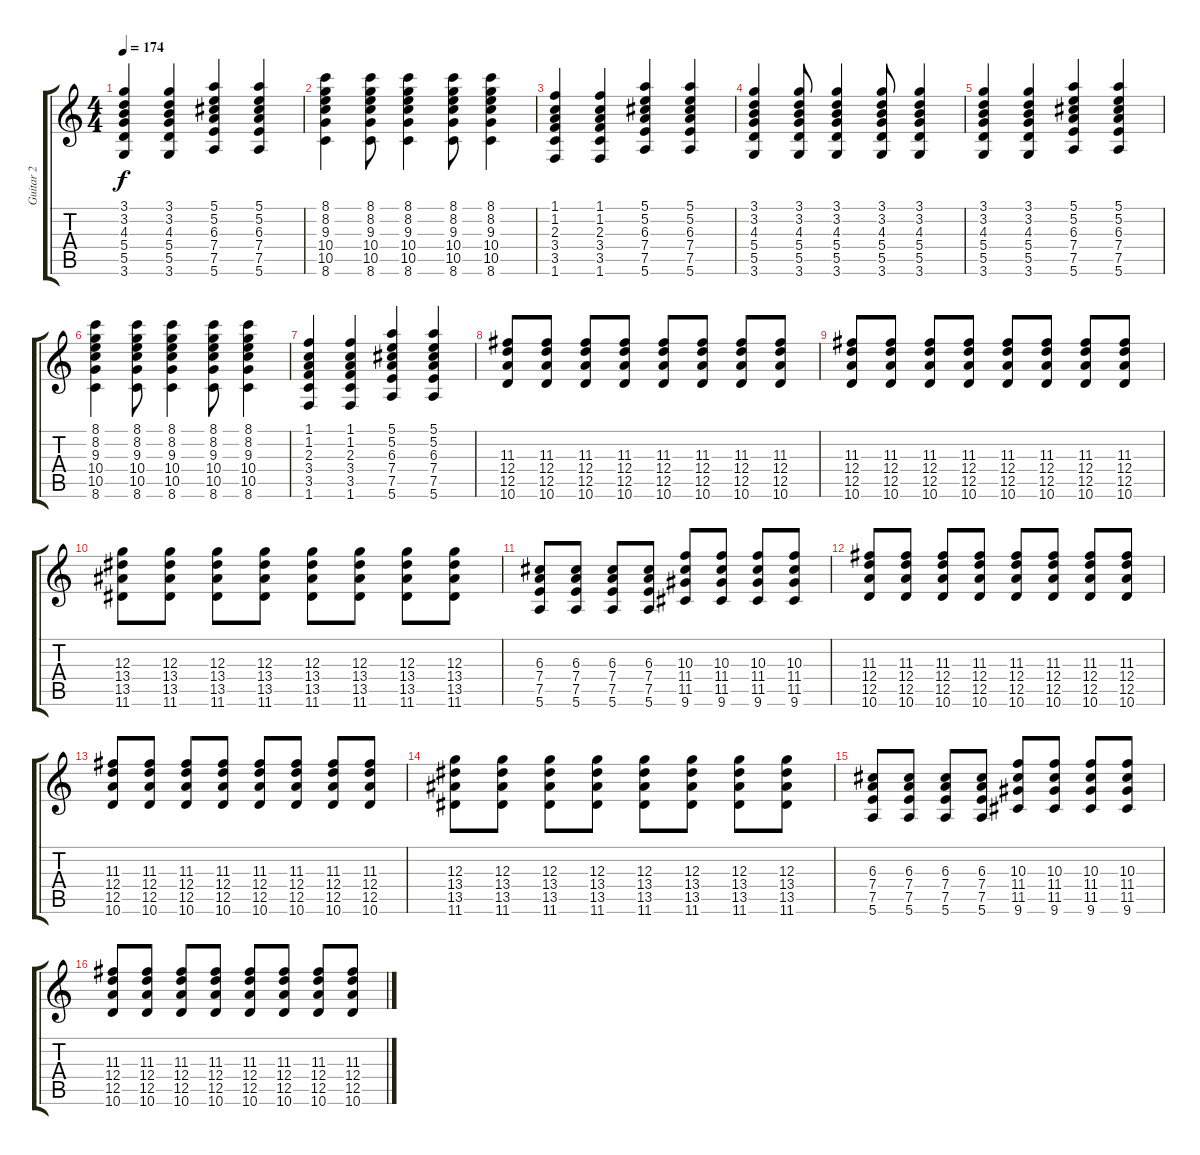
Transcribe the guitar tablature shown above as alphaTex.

\track ("Guitar 2" "Guitar 2") {instrument distortionguitar}
\staff {score tabs}
\tuning (E4 B3 G3 D3 A2 E2) {hide}
\ts (4 4)
\tempo 174
\clef g2
\ks c
(3.1 3.2 4.3 5.4 5.5 3.6).4{dy f} (3.1 3.2 4.3 5.4 5.5 3.6).4 (5.1 5.2 6.3 7.4 7.5 5.6).4 (5.1 5.2 6.3 7.4 7.5 5.6).4 |
(8.1 8.2 9.3 10.4 10.5 8.6).4 (8.1 8.2 9.3 10.4 10.5 8.6).8 (8.1 8.2 9.3 10.4 10.5 8.6).4 (8.1 8.2 9.3 10.4 10.5 8.6).8 (8.1 8.2 9.3 10.4 10.5 8.6).4 |
(1.1 1.2 2.3 3.4 3.5 1.6).4 (1.1 1.2 2.3 3.4 3.5 1.6).4 (5.1 5.2 6.3 7.4 7.5 5.6).4 (5.1 5.2 6.3 7.4 7.5 5.6).4 |
(3.1 3.2 4.3 5.4 5.5 3.6).4 (3.1 3.2 4.3 5.4 5.5 3.6).8 (3.1 3.2 4.3 5.4 5.5 3.6).4 (3.1 3.2 4.3 5.4 5.5 3.6).8 (3.1 3.2 4.3 5.4 5.5 3.6).4 |
(3.1 3.2 4.3 5.4 5.5 3.6).4 (3.1 3.2 4.3 5.4 5.5 3.6).4 (5.1 5.2 6.3 7.4 7.5 5.6).4 (5.1 5.2 6.3 7.4 7.5 5.6).4 |
(8.1 8.2 9.3 10.4 10.5 8.6).4 (8.1 8.2 9.3 10.4 10.5 8.6).8 (8.1 8.2 9.3 10.4 10.5 8.6).4 (8.1 8.2 9.3 10.4 10.5 8.6).8 (8.1 8.2 9.3 10.4 10.5 8.6).4 |
(1.1 1.2 2.3 3.4 3.5 1.6).4 (1.1 1.2 2.3 3.4 3.5 1.6).4 (5.1 5.2 6.3 7.4 7.5 5.6).4 (5.1 5.2 6.3 7.4 7.5 5.6).4 |
(11.3 12.4 12.5 10.6).8 (11.3 12.4 12.5 10.6).8 (11.3 12.4 12.5 10.6).8 (11.3 12.4 12.5 10.6).8 (11.3 12.4 12.5 10.6).8 (11.3 12.4 12.5 10.6).8 (11.3 12.4 12.5 10.6).8 (11.3 12.4 12.5 10.6).8 |
(11.3 12.4 12.5 10.6).8 (11.3 12.4 12.5 10.6).8 (11.3 12.4 12.5 10.6).8 (11.3 12.4 12.5 10.6).8 (11.3 12.4 12.5 10.6).8 (11.3 12.4 12.5 10.6).8 (11.3 12.4 12.5 10.6).8 (11.3 12.4 12.5 10.6).8 |
(12.3 13.4 13.5 11.6).8 (12.3 13.4 13.5 11.6).8 (12.3 13.4 13.5 11.6).8 (12.3 13.4 13.5 11.6).8 (12.3 13.4 13.5 11.6).8 (12.3 13.4 13.5 11.6).8 (12.3 13.4 13.5 11.6).8 (12.3 13.4 13.5 11.6).8 |
(6.3 7.4 7.5 5.6).8 (6.3 7.4 7.5 5.6).8 (6.3 7.4 7.5 5.6).8 (6.3 7.4 7.5 5.6).8 (10.3 11.4 11.5 9.6).8 (10.3 11.4 11.5 9.6).8 (10.3 11.4 11.5 9.6).8 (10.3 11.4 11.5 9.6).8 |
(11.3 12.4 12.5 10.6).8 (11.3 12.4 12.5 10.6).8 (11.3 12.4 12.5 10.6).8 (11.3 12.4 12.5 10.6).8 (11.3 12.4 12.5 10.6).8 (11.3 12.4 12.5 10.6).8 (11.3 12.4 12.5 10.6).8 (11.3 12.4 12.5 10.6).8 |
(11.3 12.4 12.5 10.6).8 (11.3 12.4 12.5 10.6).8 (11.3 12.4 12.5 10.6).8 (11.3 12.4 12.5 10.6).8 (11.3 12.4 12.5 10.6).8 (11.3 12.4 12.5 10.6).8 (11.3 12.4 12.5 10.6).8 (11.3 12.4 12.5 10.6).8 |
(12.3 13.4 13.5 11.6).8 (12.3 13.4 13.5 11.6).8 (12.3 13.4 13.5 11.6).8 (12.3 13.4 13.5 11.6).8 (12.3 13.4 13.5 11.6).8 (12.3 13.4 13.5 11.6).8 (12.3 13.4 13.5 11.6).8 (12.3 13.4 13.5 11.6).8 |
(6.3 7.4 7.5 5.6).8 (6.3 7.4 7.5 5.6).8 (6.3 7.4 7.5 5.6).8 (6.3 7.4 7.5 5.6).8 (10.3 11.4 11.5 9.6).8 (10.3 11.4 11.5 9.6).8 (10.3 11.4 11.5 9.6).8 (10.3 11.4 11.5 9.6).8 |
(11.3 12.4 12.5 10.6).8 (11.3 12.4 12.5 10.6).8 (11.3 12.4 12.5 10.6).8 (11.3 12.4 12.5 10.6).8 (11.3 12.4 12.5 10.6).8 (11.3 12.4 12.5 10.6).8 (11.3 12.4 12.5 10.6).8 (11.3 12.4 12.5 10.6).8
